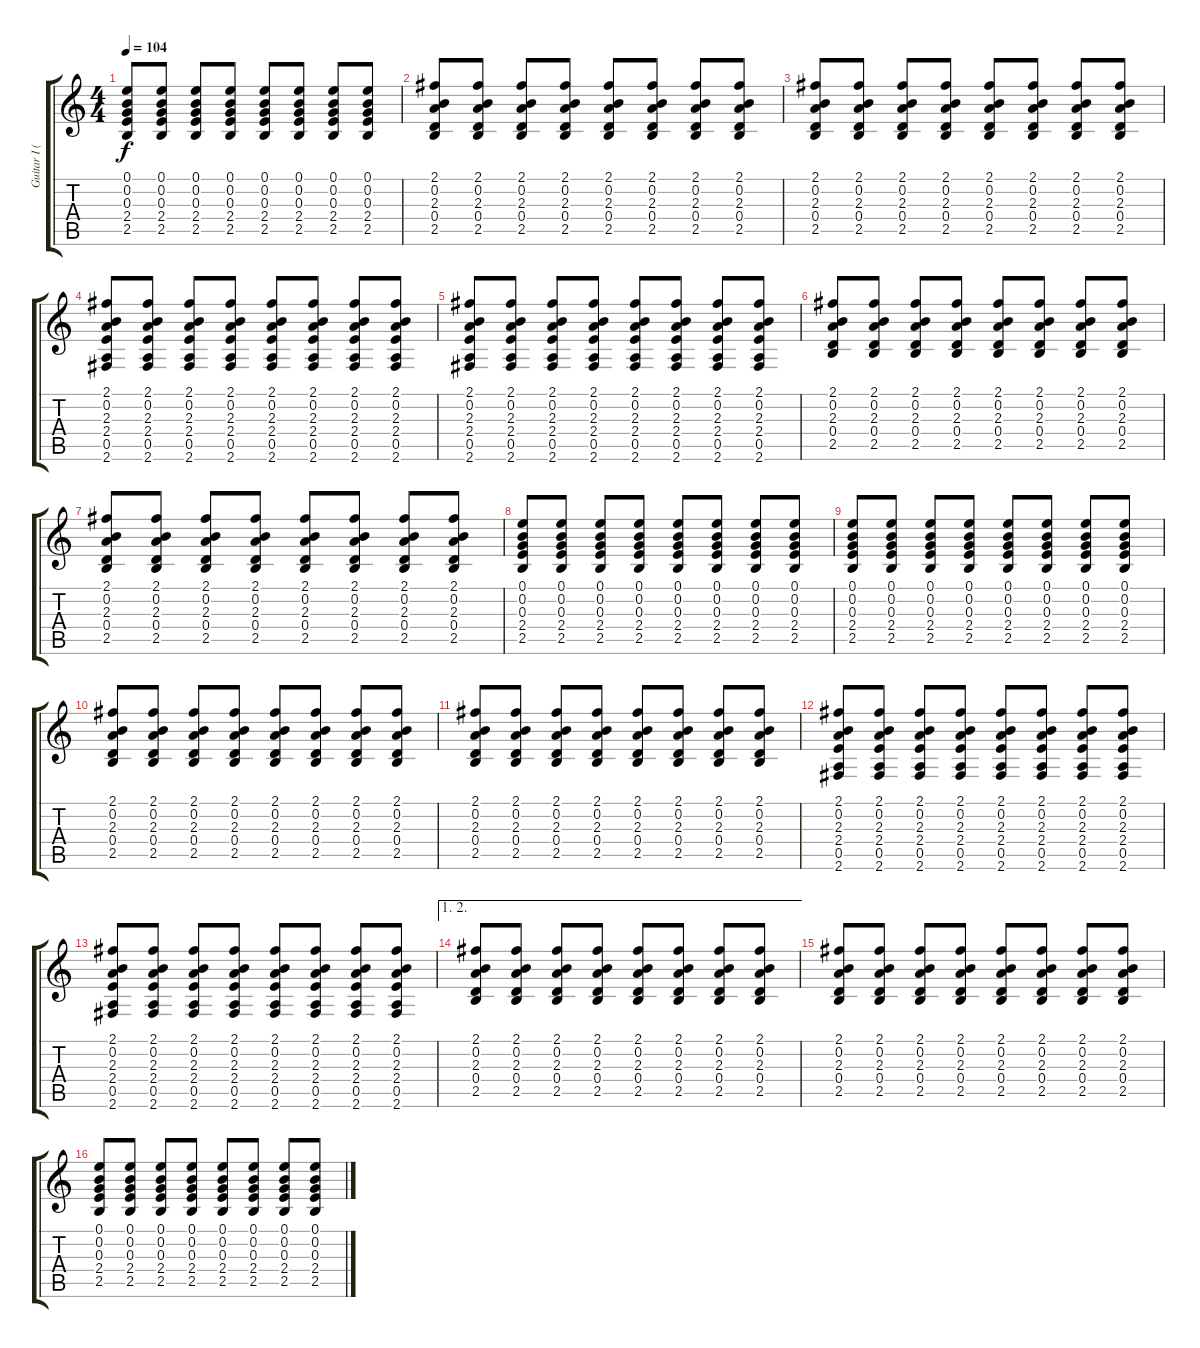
\track ("Guitar I (Kaoru)" "Guitar I (") {instrument distortionguitar}
\staff {score tabs}
\tuning (E4 B3 G3 D3 A2 E2) {hide}
\ts (4 4)
\tempo 104
\clef g2
\ks c
(0.1 0.2 0.3 2.4 2.5).8{dy f} (0.1 0.2 0.3 2.4 2.5).8 (0.1 0.2 0.3 2.4 2.5).8 (0.1 0.2 0.3 2.4 2.5).8 (0.1 0.2 0.3 2.4 2.5).8 (0.1 0.2 0.3 2.4 2.5).8 (0.1 0.2 0.3 2.4 2.5).8 (0.1 0.2 0.3 2.4 2.5).8 |
(2.1 0.2 2.3 0.4 2.5).8 (2.1 0.2 2.3 0.4 2.5).8 (2.1 0.2 2.3 0.4 2.5).8 (2.1 0.2 2.3 0.4 2.5).8 (2.1 0.2 2.3 0.4 2.5).8 (2.1 0.2 2.3 0.4 2.5).8 (2.1 0.2 2.3 0.4 2.5).8 (2.1 0.2 2.3 0.4 2.5).8 |
(2.1 0.2 2.3 0.4 2.5).8 (2.1 0.2 2.3 0.4 2.5).8 (2.1 0.2 2.3 0.4 2.5).8 (2.1 0.2 2.3 0.4 2.5).8 (2.1 0.2 2.3 0.4 2.5).8 (2.1 0.2 2.3 0.4 2.5).8 (2.1 0.2 2.3 0.4 2.5).8 (2.1 0.2 2.3 0.4 2.5).8 |
(2.1 0.2 2.3 2.4 0.5 2.6).8 (2.1 0.2 2.3 2.4 0.5 2.6).8 (2.1 0.2 2.3 2.4 0.5 2.6).8 (2.1 0.2 2.3 2.4 0.5 2.6).8 (2.1 0.2 2.3 2.4 0.5 2.6).8 (2.1 0.2 2.3 2.4 0.5 2.6).8 (2.1 0.2 2.3 2.4 0.5 2.6).8 (2.1 0.2 2.3 2.4 0.5 2.6).8 |
(2.1 0.2 2.3 2.4 0.5 2.6).8 (2.1 0.2 2.3 2.4 0.5 2.6).8 (2.1 0.2 2.3 2.4 0.5 2.6).8 (2.1 0.2 2.3 2.4 0.5 2.6).8 (2.1 0.2 2.3 2.4 0.5 2.6).8 (2.1 0.2 2.3 2.4 0.5 2.6).8 (2.1 0.2 2.3 2.4 0.5 2.6).8 (2.1 0.2 2.3 2.4 0.5 2.6).8 |
(2.1 0.2 2.3 0.4 2.5).8 (2.1 0.2 2.3 0.4 2.5).8 (2.1 0.2 2.3 0.4 2.5).8 (2.1 0.2 2.3 0.4 2.5).8 (2.1 0.2 2.3 0.4 2.5).8 (2.1 0.2 2.3 0.4 2.5).8 (2.1 0.2 2.3 0.4 2.5).8 (2.1 0.2 2.3 0.4 2.5).8 |
(2.1 0.2 2.3 0.4 2.5).8 (2.1 0.2 2.3 0.4 2.5).8 (2.1 0.2 2.3 0.4 2.5).8 (2.1 0.2 2.3 0.4 2.5).8 (2.1 0.2 2.3 0.4 2.5).8 (2.1 0.2 2.3 0.4 2.5).8 (2.1 0.2 2.3 0.4 2.5).8 (2.1 0.2 2.3 0.4 2.5).8 |
(0.1 0.2 0.3 2.4 2.5).8 (0.1 0.2 0.3 2.4 2.5).8 (0.1 0.2 0.3 2.4 2.5).8 (0.1 0.2 0.3 2.4 2.5).8 (0.1 0.2 0.3 2.4 2.5).8 (0.1 0.2 0.3 2.4 2.5).8 (0.1 0.2 0.3 2.4 2.5).8 (0.1 0.2 0.3 2.4 2.5).8 |
(0.1 0.2 0.3 2.4 2.5).8 (0.1 0.2 0.3 2.4 2.5).8 (0.1 0.2 0.3 2.4 2.5).8 (0.1 0.2 0.3 2.4 2.5).8 (0.1 0.2 0.3 2.4 2.5).8 (0.1 0.2 0.3 2.4 2.5).8 (0.1 0.2 0.3 2.4 2.5).8 (0.1 0.2 0.3 2.4 2.5).8 |
(2.1 0.2 2.3 0.4 2.5).8 (2.1 0.2 2.3 0.4 2.5).8 (2.1 0.2 2.3 0.4 2.5).8 (2.1 0.2 2.3 0.4 2.5).8 (2.1 0.2 2.3 0.4 2.5).8 (2.1 0.2 2.3 0.4 2.5).8 (2.1 0.2 2.3 0.4 2.5).8 (2.1 0.2 2.3 0.4 2.5).8 |
(2.1 0.2 2.3 0.4 2.5).8 (2.1 0.2 2.3 0.4 2.5).8 (2.1 0.2 2.3 0.4 2.5).8 (2.1 0.2 2.3 0.4 2.5).8 (2.1 0.2 2.3 0.4 2.5).8 (2.1 0.2 2.3 0.4 2.5).8 (2.1 0.2 2.3 0.4 2.5).8 (2.1 0.2 2.3 0.4 2.5).8 |
(2.1 0.2 2.3 2.4 0.5 2.6).8 (2.1 0.2 2.3 2.4 0.5 2.6).8 (2.1 0.2 2.3 2.4 0.5 2.6).8 (2.1 0.2 2.3 2.4 0.5 2.6).8 (2.1 0.2 2.3 2.4 0.5 2.6).8 (2.1 0.2 2.3 2.4 0.5 2.6).8 (2.1 0.2 2.3 2.4 0.5 2.6).8 (2.1 0.2 2.3 2.4 0.5 2.6).8 |
(2.1 0.2 2.3 2.4 0.5 2.6).8 (2.1 0.2 2.3 2.4 0.5 2.6).8 (2.1 0.2 2.3 2.4 0.5 2.6).8 (2.1 0.2 2.3 2.4 0.5 2.6).8 (2.1 0.2 2.3 2.4 0.5 2.6).8 (2.1 0.2 2.3 2.4 0.5 2.6).8 (2.1 0.2 2.3 2.4 0.5 2.6).8 (2.1 0.2 2.3 2.4 0.5 2.6).8 |
\ae (1 2)
(2.1 0.2 2.3 0.4 2.5).8 (2.1 0.2 2.3 0.4 2.5).8 (2.1 0.2 2.3 0.4 2.5).8 (2.1 0.2 2.3 0.4 2.5).8 (2.1 0.2 2.3 0.4 2.5).8 (2.1 0.2 2.3 0.4 2.5).8 (2.1 0.2 2.3 0.4 2.5).8 (2.1 0.2 2.3 0.4 2.5).8 |
(2.1 0.2 2.3 0.4 2.5).8 (2.1 0.2 2.3 0.4 2.5).8 (2.1 0.2 2.3 0.4 2.5).8 (2.1 0.2 2.3 0.4 2.5).8 (2.1 0.2 2.3 0.4 2.5).8 (2.1 0.2 2.3 0.4 2.5).8 (2.1 0.2 2.3 0.4 2.5).8 (2.1 0.2 2.3 0.4 2.5).8 |
(0.1 0.2 0.3 2.4 2.5).8 (0.1 0.2 0.3 2.4 2.5).8 (0.1 0.2 0.3 2.4 2.5).8 (0.1 0.2 0.3 2.4 2.5).8 (0.1 0.2 0.3 2.4 2.5).8 (0.1 0.2 0.3 2.4 2.5).8 (0.1 0.2 0.3 2.4 2.5).8 (0.1 0.2 0.3 2.4 2.5).8
